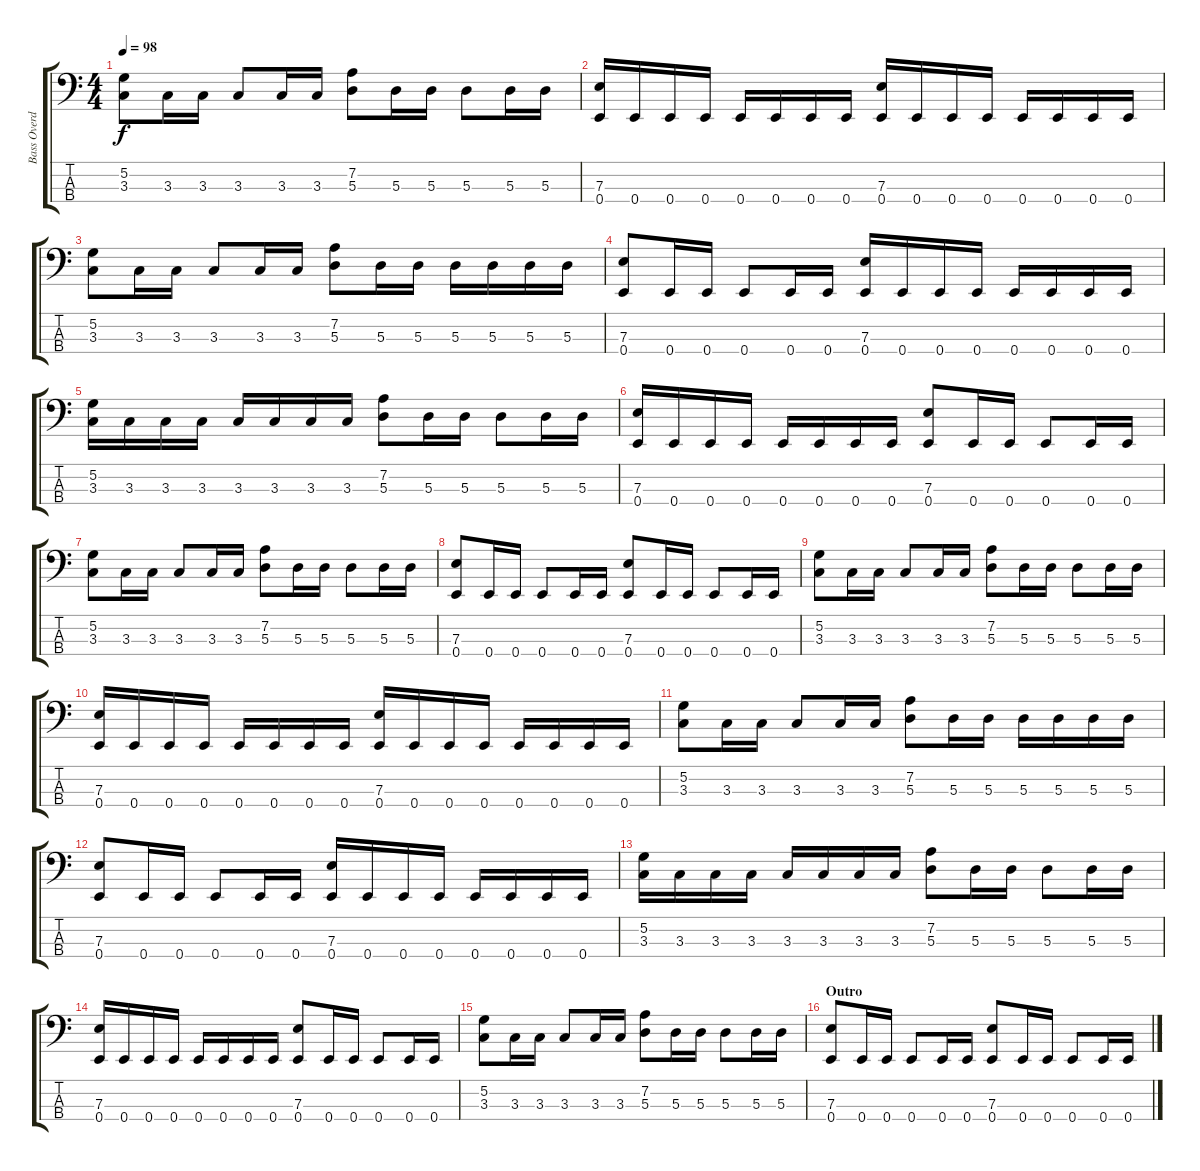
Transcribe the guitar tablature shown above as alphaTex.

\track ("Bass Overdub" "Bass Overd") {instrument overdrivenguitar}
\staff {score tabs}
\tuning (G2 D2 A1 E1) {hide}
\ts (4 4)
\tempo 98
\clef f4
\ks c
(5.2 3.3).8{dy f} 3.3.16 3.3.16 3.3.8 3.3.16 3.3.16 (7.2 5.3).8 5.3.16 5.3.16 5.3.8 5.3.16 5.3.16 |
(7.3 0.4).16 0.4.16 0.4.16 0.4.16 0.4.16 0.4.16 0.4.16 0.4.16 (7.3 0.4).16 0.4.16 0.4.16 0.4.16 0.4.16 0.4.16 0.4.16 0.4.16 |
(5.2 3.3).8 3.3.16 3.3.16 3.3.8 3.3.16 3.3.16 (7.2 5.3).8 5.3.16 5.3.16 5.3.16 5.3.16 5.3.16 5.3.16 |
(7.3 0.4).8 0.4.16 0.4.16 0.4.8 0.4.16 0.4.16 (7.3 0.4).16 0.4.16 0.4.16 0.4.16 0.4.16 0.4.16 0.4.16 0.4.16 |
(5.2 3.3).16 3.3.16 3.3.16 3.3.16 3.3.16 3.3.16 3.3.16 3.3.16 (7.2 5.3).8 5.3.16 5.3.16 5.3.8 5.3.16 5.3.16 |
(7.3 0.4).16 0.4.16 0.4.16 0.4.16 0.4.16 0.4.16 0.4.16 0.4.16 (7.3 0.4).8 0.4.16 0.4.16 0.4.8 0.4.16 0.4.16 |
(5.2 3.3).8 3.3.16 3.3.16 3.3.8 3.3.16 3.3.16 (7.2 5.3).8 5.3.16 5.3.16 5.3.8 5.3.16 5.3.16 |
(7.3 0.4).8 0.4.16 0.4.16 0.4.8 0.4.16 0.4.16 (7.3 0.4).8 0.4.16 0.4.16 0.4.8 0.4.16 0.4.16 |
(5.2 3.3).8 3.3.16 3.3.16 3.3.8 3.3.16 3.3.16 (7.2 5.3).8 5.3.16 5.3.16 5.3.8 5.3.16 5.3.16 |
(7.3 0.4).16 0.4.16 0.4.16 0.4.16 0.4.16 0.4.16 0.4.16 0.4.16 (7.3 0.4).16 0.4.16 0.4.16 0.4.16 0.4.16 0.4.16 0.4.16 0.4.16 |
(5.2 3.3).8 3.3.16 3.3.16 3.3.8 3.3.16 3.3.16 (7.2 5.3).8 5.3.16 5.3.16 5.3.16 5.3.16 5.3.16 5.3.16 |
(7.3 0.4).8 0.4.16 0.4.16 0.4.8 0.4.16 0.4.16 (7.3 0.4).16 0.4.16 0.4.16 0.4.16 0.4.16 0.4.16 0.4.16 0.4.16 |
(5.2 3.3).16 3.3.16 3.3.16 3.3.16 3.3.16 3.3.16 3.3.16 3.3.16 (7.2 5.3).8 5.3.16 5.3.16 5.3.8 5.3.16 5.3.16 |
(7.3 0.4).16 0.4.16 0.4.16 0.4.16 0.4.16 0.4.16 0.4.16 0.4.16 (7.3 0.4).8 0.4.16 0.4.16 0.4.8 0.4.16 0.4.16 |
(5.2 3.3).8 3.3.16 3.3.16 3.3.8 3.3.16 3.3.16 (7.2 5.3).8 5.3.16 5.3.16 5.3.8 5.3.16 5.3.16 |
\section ("" "Outro")
(7.3 0.4).8 0.4.16 0.4.16 0.4.8 0.4.16 0.4.16 (7.3 0.4).8 0.4.16 0.4.16 0.4.8 0.4.16 0.4.16
